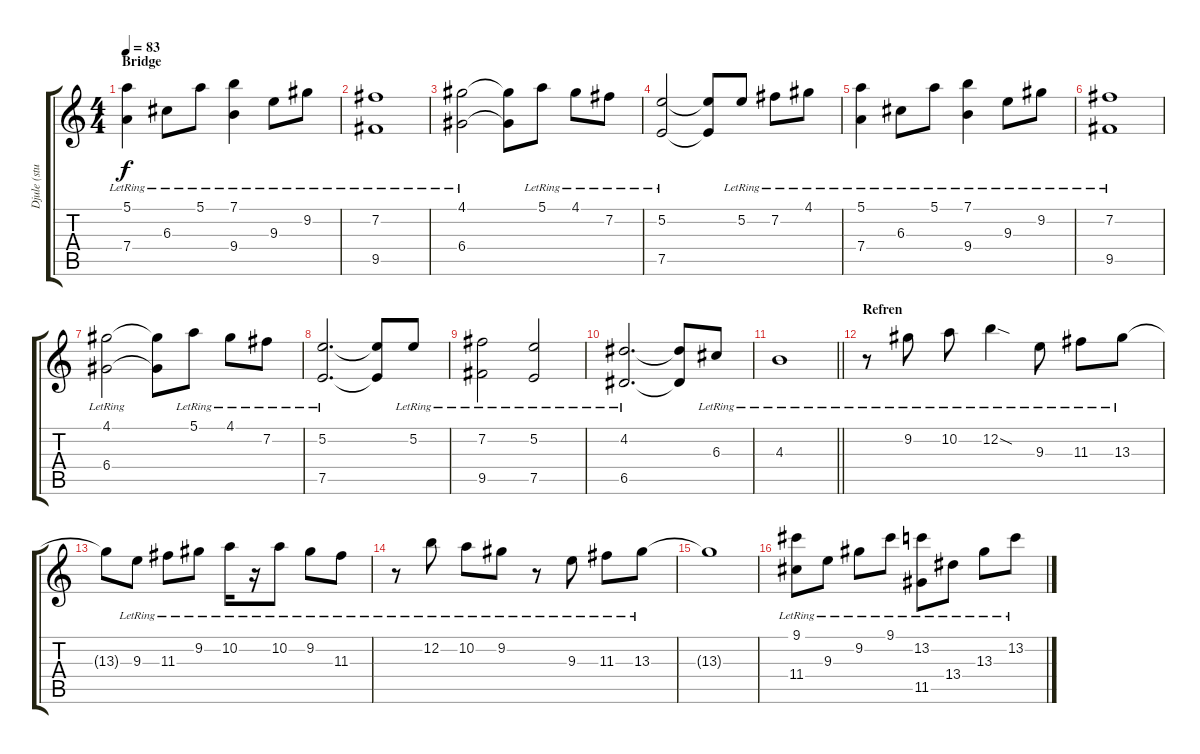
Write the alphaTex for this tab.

\track ("Djule (studio)" "Djule (stu") {instrument acousticguitarsteel}
\staff {score tabs}
\tuning (E4 B3 G3 D3 A2 E2) {hide}
\ts (4 4)
\section ("" "Bridge")
\tempo 83
\clef g2
\ks c
(5.1{lr} 7.4{lr}).4{dy f} 6.3{lr}.8 5.1{lr}.8 (7.1{lr} 9.4{lr}).4 9.3{lr}.8 9.2{lr}.8 |
(7.2{lr} 9.5{lr}).1 |
(4.1{lr} 6.4{lr}).2 (4.1{t} 6.4{t}).8 5.1{lr}.8 4.1{lr}.8 7.2{lr}.8 |
(5.2{lr} 7.5{lr}).2 (5.2{t} 7.5{t}).8 5.2{lr}.8 7.2{lr}.8 4.1{lr}.8 |
(5.1{lr} 7.4{lr}).4 6.3{lr}.8 5.1{lr}.8 (7.1{lr} 9.4{lr}).4 9.3{lr}.8 9.2{lr}.8 |
(7.2{lr} 9.5{lr}).1 |
(4.1{lr} 6.4{lr}).2 (4.1{t} 6.4{t}).8 5.1{lr}.8 4.1{lr}.8 7.2{lr}.8 |
(5.2{lr} 7.5{lr}).2{d} (5.2{t} 7.5{t}).8 5.2{lr}.8 |
(7.2{lr} 9.5{lr}).2 (5.2{lr} 7.5{lr}).2 |
(4.2{lr} 6.5{lr}).2{d} (4.2{t} 6.5{t}).8 6.3{lr}.8 |
\barLineRight lightlight
4.3{lr}.1 |
\section ("" "Refren")
r.8 9.2{lr}.8 10.2{lr}.8 12.2{sod lr}.4 9.3{lr}.8 11.3{lr}.8 13.3{lr}.8 |
13.3{t}.8 9.3{lr}.8 11.3{lr}.8 9.2{lr}.8 10.2{lr}.16 r.16 10.2{lr}.8 9.2{lr}.8 11.3{lr}.8 |
r.8 12.2{lr}.8 10.2{lr}.8 9.2{lr}.8 r.8 9.3{lr}.8 11.3{lr}.8 13.3{lr}.8 |
13.3{t}.1 |
(9.1{lr} 11.4{lr}).8 9.3{lr}.8 9.2{lr}.8 9.1{lr}.8 (13.2{lr} 11.5{lr}).8 13.4{lr}.8 13.3{lr}.8 13.2{lr}.8
